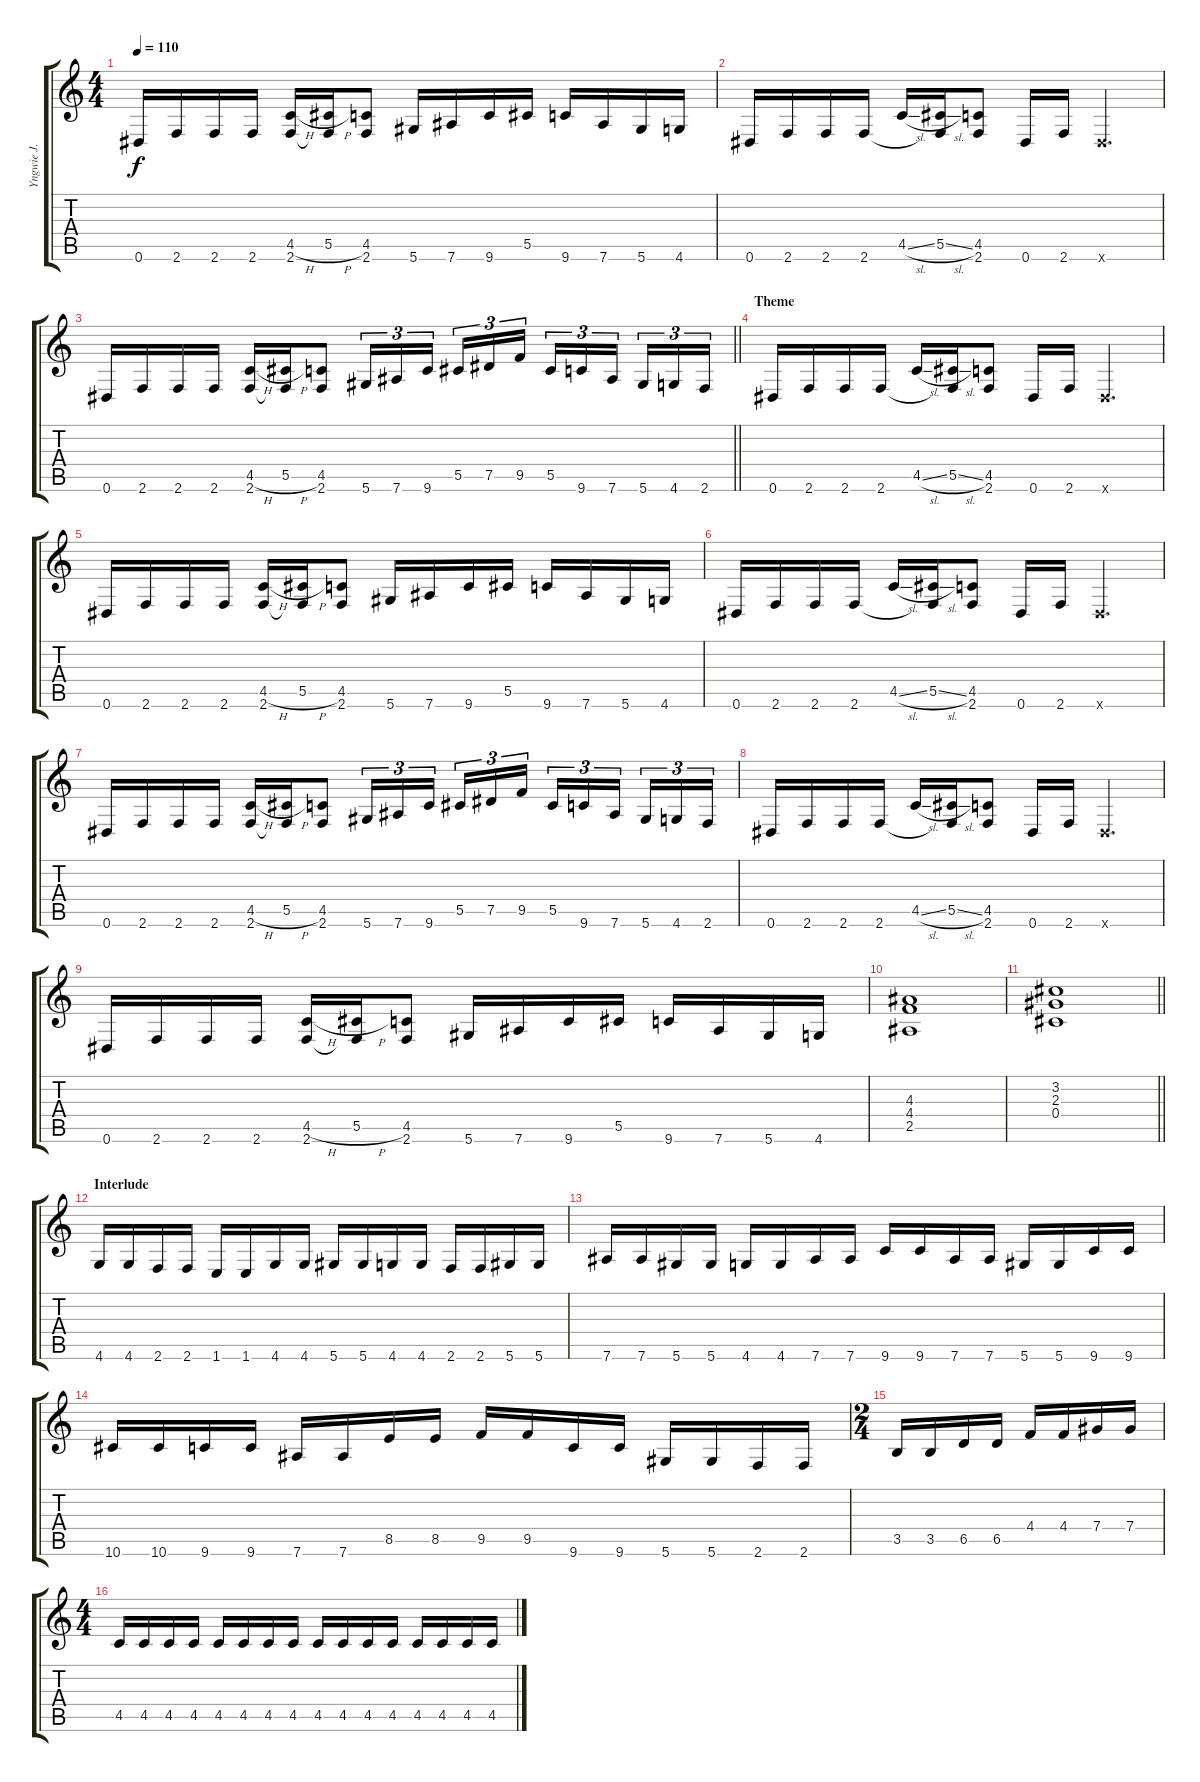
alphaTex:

\track ("Yngwie J. Malmsteen" "Yngwie J. ") {instrument overdrivenguitar}
\staff {score tabs}
\tuning (Eb4 Bb3 Gb3 Db3 Ab2 Eb2) {hide}
\ts (4 4)
\tempo 110
\clef g2
\ks c
0.6.16{dy f} 2.6.16 2.6.16 2.6.16 (4.5{h} 2.6).16 (5.5{h} 2.6{t}).16 (4.5 2.6).8 5.6.16 7.6.16 9.6.16 5.5.16 9.6.16 7.6.16 5.6.16 4.6.16 |
0.6.16 2.6.16 2.6.16 2.6.16 4.5{sl}.16 (5.5{sl} 2.6{t}).16 (4.5 2.6).8 0.6.16 2.6.16 0.6{x}.4{d} |
\barLineRight lightlight
0.6.16 2.6.16 2.6.16 2.6.16 (4.5{h} 2.6).16 (5.5{h} 2.6{t}).16 (4.5 2.6).8 5.6.16{tu (3 2)} 7.6.16{tu (3 2)} 9.6.16{tu (3 2) beam splitsecondary} 5.5.16{tu (3 2)} 7.5.16{tu (3 2)} 9.5.16{tu (3 2)} 5.5.16{tu (3 2)} 9.6.16{tu (3 2)} 7.6.16{tu (3 2) beam splitsecondary} 5.6.16{tu (3 2)} 4.6.16{tu (3 2)} 2.6.16{tu (3 2)} |
\section ("" "Theme")
0.6.16 2.6.16 2.6.16 2.6.16 4.5{sl}.16 (5.5{sl} 2.6{t}).16 (4.5 2.6).8 0.6.16 2.6.16 0.6{x}.4{d} |
0.6.16 2.6.16 2.6.16 2.6.16 (4.5{h} 2.6).16 (5.5{h} 2.6{t}).16 (4.5 2.6).8 5.6.16 7.6.16 9.6.16 5.5.16 9.6.16 7.6.16 5.6.16 4.6.16 |
0.6.16 2.6.16 2.6.16 2.6.16 4.5{sl}.16 (5.5{sl} 2.6{t}).16 (4.5 2.6).8 0.6.16 2.6.16 0.6{x}.4{d} |
0.6.16 2.6.16 2.6.16 2.6.16 (4.5{h} 2.6).16 (5.5{h} 2.6{t}).16 (4.5 2.6).8 5.6.16{tu (3 2)} 7.6.16{tu (3 2)} 9.6.16{tu (3 2) beam splitsecondary} 5.5.16{tu (3 2)} 7.5.16{tu (3 2)} 9.5.16{tu (3 2)} 5.5.16{tu (3 2)} 9.6.16{tu (3 2)} 7.6.16{tu (3 2) beam splitsecondary} 5.6.16{tu (3 2)} 4.6.16{tu (3 2)} 2.6.16{tu (3 2)} |
0.6.16 2.6.16 2.6.16 2.6.16 4.5{sl}.16 (5.5{sl} 2.6{t}).16 (4.5 2.6).8 0.6.16 2.6.16 0.6{x}.4{d} |
0.6.16 2.6.16 2.6.16 2.6.16 (4.5{h} 2.6).16 (5.5{h} 2.6{t}).16 (4.5 2.6).8 5.6.16 7.6.16 9.6.16 5.5.16 9.6.16 7.6.16 5.6.16 4.6.16 |
(4.3 4.4 2.5).1 |
\barLineRight lightlight
(3.2 2.3 0.4).1 |
\section ("" "Interlude")
4.6.16 4.6.16 2.6.16 2.6.16 1.6.16 1.6.16 4.6.16 4.6.16 5.6.16 5.6.16 4.6.16 4.6.16 2.6.16 2.6.16 5.6.16 5.6.16 |
7.6.16 7.6.16 5.6.16 5.6.16 4.6.16 4.6.16 7.6.16 7.6.16 9.6.16 9.6.16 7.6.16 7.6.16 5.6.16 5.6.16 9.6.16 9.6.16 |
10.6.16 10.6.16 9.6.16 9.6.16 7.6.16 7.6.16 8.5.16 8.5.16 9.5.16 9.5.16 9.6.16 9.6.16 5.6.16 5.6.16 2.6.16 2.6.16 |
\ts (2 4)
3.5.16 3.5.16 6.5.16 6.5.16 4.4.16 4.4.16 7.4.16 7.4.16 |
\ts (4 4)
4.5.16 4.5.16 4.5.16 4.5.16 4.5.16 4.5.16 4.5.16 4.5.16 4.5.16 4.5.16 4.5.16 4.5.16 4.5.16 4.5.16 4.5.16 4.5.16
